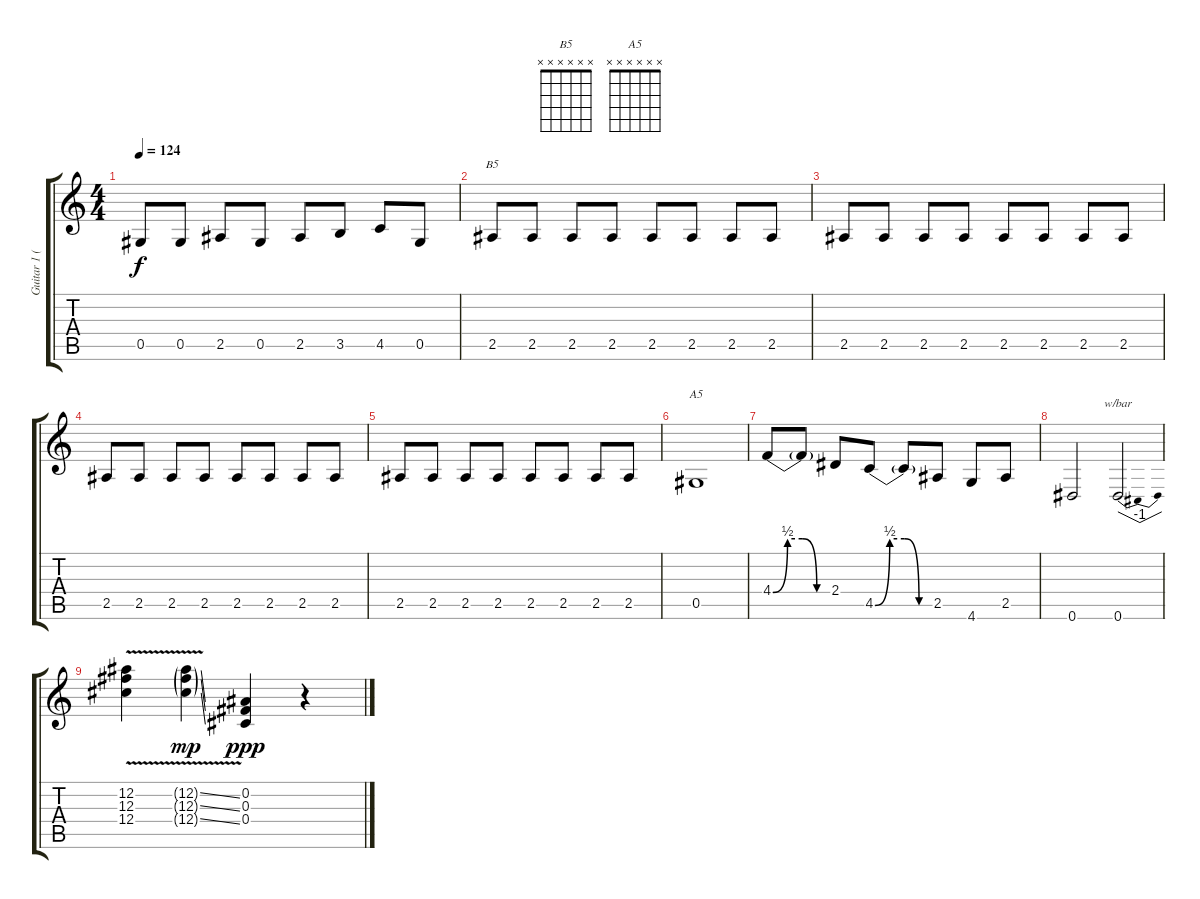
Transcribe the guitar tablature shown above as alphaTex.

\track ("Guitar 1 (Slash)" "Guitar 1 (") {instrument overdrivenguitar}
\staff {score tabs}
\tuning (Eb4 Bb3 Gb3 Db3 Ab2 Eb2) {hide}
\chord ("B5" x x x x x x)
\chord ("A5" x x x x x x)
\ts (4 4)
\tempo 124
\clef g2
\ks c
0.5{t}.8{dy f} 0.5.8 2.5.8 0.5.8 2.5.8 3.5.8 4.5.8 0.5.8 |
2.5.8{ch "B5"} 2.5.8 2.5.8 2.5.8 2.5.8 2.5.8 2.5.8 2.5.8 |
2.5.8 2.5.8 2.5.8 2.5.8 2.5.8 2.5.8 2.5.8 2.5.8 |
2.5.8 2.5.8 2.5.8 2.5.8 2.5.8 2.5.8 2.5.8 2.5.8 |
2.5.8 2.5.8 2.5.8 2.5.8 2.5.8 2.5.8 2.5.8 2.5.8 |
0.5.1{ch "A5"} |
4.4{be (custom 0 0 15 2 30 2 45 0 60 0)}.8 4.4{t}.8 2.4.8 4.5{be (custom 0 0 15 2 30 2 45 0 60 0)}.8 4.5{t}.8 2.5.8 4.6.8 2.5.8 |
0.6.2 0.6.2{tbe (dip default 0 0 30 -4 60 0)} |
(12.2{v} 12.3{v} 12.4{v}).4 (12.2{v ss g} 12.3{v ss g} 12.4{v ss g}).4{dy mp} (0.2 0.3 0.4).4{dy ppp} r.4
